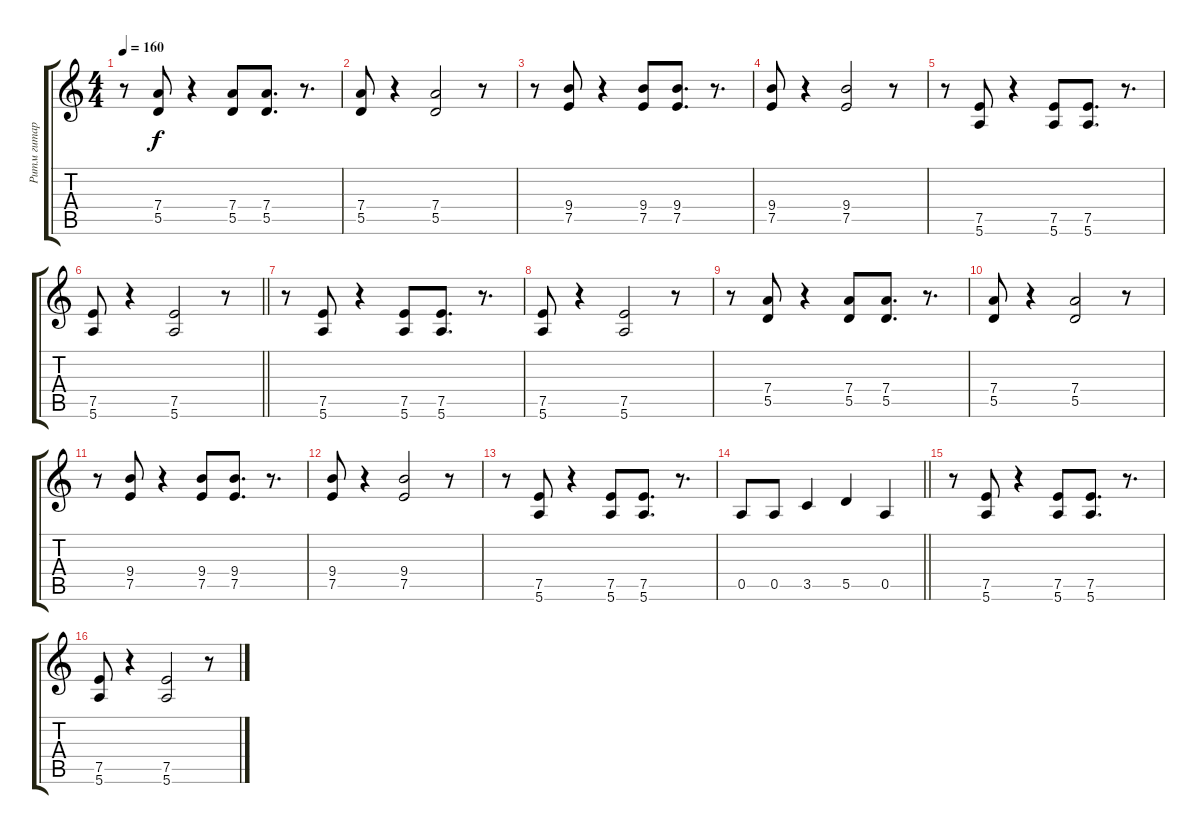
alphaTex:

\track ("Ритм гитара" "Ритм гитар") {instrument overdrivenguitar}
\staff {score tabs}
\tuning (E4 B3 G3 D3 A2 E2) {hide}
\ts (4 4)
\tempo 160
\clef g2
\ks c
r.8{dy f} (7.4 5.5).8 r.4 (7.4 5.5).8 (7.4 5.5).8{d} r.8{d} |
(7.4 5.5).8 r.4 (7.4 5.5).2 r.8 |
r.8 (9.4 7.5).8 r.4 (9.4 7.5).8 (9.4 7.5).8{d} r.8{d} |
(9.4 7.5).8 r.4 (9.4 7.5).2 r.8 |
r.8 (7.5 5.6).8 r.4 (7.5 5.6).8 (7.5 5.6).8{d} r.8{d} |
\barLineRight lightlight
(7.5 5.6).8 r.4 (7.5 5.6).2 r.8 |
r.8 (7.5 5.6).8 r.4 (7.5 5.6).8 (7.5 5.6).8{d} r.8{d} |
(7.5 5.6).8 r.4 (7.5 5.6).2 r.8 |
r.8 (7.4 5.5).8 r.4 (7.4 5.5).8 (7.4 5.5).8{d} r.8{d} |
(7.4 5.5).8 r.4 (7.4 5.5).2 r.8 |
r.8 (9.4 7.5).8 r.4 (9.4 7.5).8 (9.4 7.5).8{d} r.8{d} |
(9.4 7.5).8 r.4 (9.4 7.5).2 r.8 |
r.8 (7.5 5.6).8 r.4 (7.5 5.6).8 (7.5 5.6).8{d} r.8{d} |
\barLineRight lightlight
0.5.8 0.5.8 3.5.4 5.5.4 0.5.4 |
r.8 (7.5 5.6).8 r.4 (7.5 5.6).8 (7.5 5.6).8{d} r.8{d} |
(7.5 5.6).8 r.4 (7.5 5.6).2 r.8
